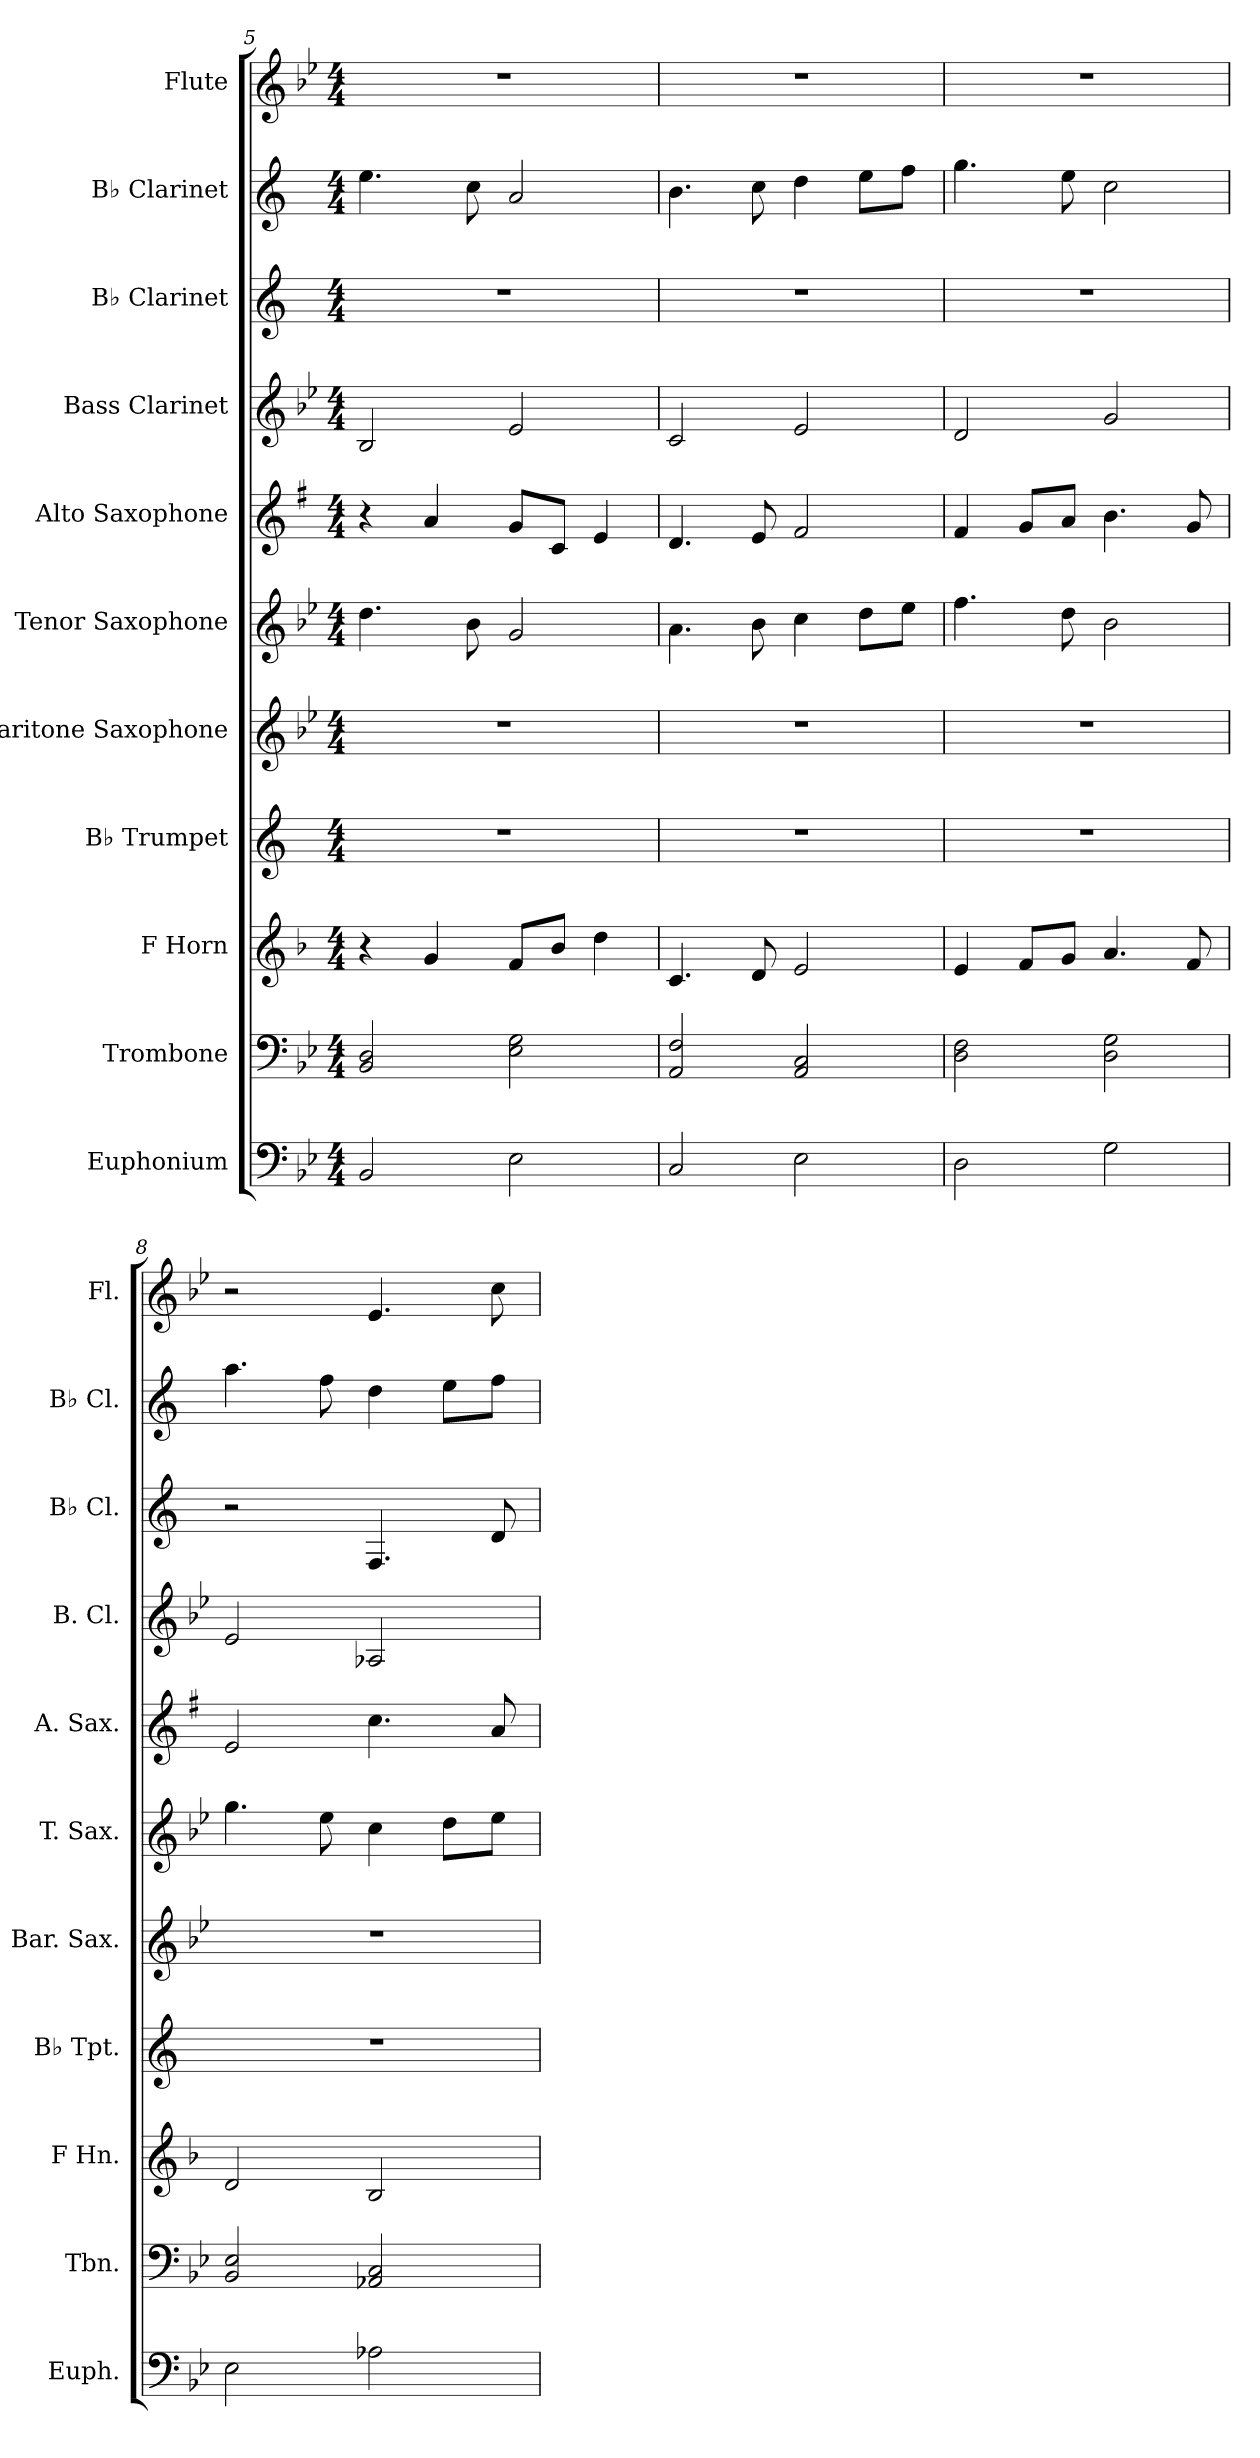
**kern	**kern	**kern	**kern	**kern	**kern	**kern	**kern	**kern	**kern	**kern
*part11	*part10	*part9	*part8	*part7	*part6	*part5	*part4	*part3	*part2	*part1
*staff11	*staff10	*staff9	*staff8	*staff7	*staff6	*staff5	*staff4	*staff3	*staff2	*staff1
*I"Euphonium	*I"Trombone	*I"F Horn	*I"B♭ Trumpet	*I"Baritone Saxophone	*I"Tenor Saxophone	*I"Alto Saxophone	*I"Bass Clarinet	*I"B♭ Clarinet	*I"B♭ Clarinet	*I"Flute
*I'Euph.	*I'Tbn.	*I'F Hn.	*I'B♭ Tpt.	*I'Bar. Sax.	*I'T. Sax.	*I'A. Sax.	*I'B. Cl.	*I'B♭ Cl.	*I'B♭ Cl.	*I'Fl.
*clefF4	*clefF4	*clefG2	*clefG2	*clefG2	*clefG2	*clefG2	*clefG2	*clefG2	*clefG2	*clefG2
*	*	*ITrd4c7	*ITrd1c2	*ITrd12c21	*ITrd8c14	*ITrd5c9	*ITrd8c14	*ITrd1c2	*ITrd1c2	*
*k[b-e-]	*k[b-e-]	*k[b-e-]	*k[b-e-]	*k[b-e-]	*k[b-e-]	*k[b-e-]	*k[b-e-]	*k[b-e-]	*k[b-e-]	*k[b-e-]
*M4/4	*M4/4	*M4/4	*M4/4	*M4/4	*M4/4	*M4/4	*M4/4	*M4/4	*M4/4	*M4/4
=5	=5	=5	=5	=5	=5	=5	=5	=5	=5	=5
2BB-/	2BB-/ 2D/	4r	1r	1r	4.d\	4r	2BB-/	1r	4.dd\	1r
.	.	4c/	.	.	.	4c/	.	.	.	.
.	.	.	.	.	8B-\	.	.	.	8b-\	.
2E-\	2E-\ 2G\	8B-/L	.	.	2G/	8B-/L	2E-/	.	2g/	.
.	.	8e-/J	.	.	.	8E-/J	.	.	.	.
.	.	4g\	.	.	.	4G/	.	.	.	.
=6	=6	=6	=6	=6	=6	=6	=6	=6	=6	=6
2C/	2AA/ 2F/	4.F/	1r	1r	4.A\	4.F/	2C/	1r	4.a\	1r
.	.	8G/	.	.	8B-\	8G/	.	.	8b-\	.
2E-\	2AA/ 2C/	2A/	.	.	4c\	2A/	2E-/	.	4cc\	.
.	.	.	.	.	8d\L	.	.	.	8dd\L	.
.	.	.	.	.	8e-\J	.	.	.	8ee-\J	.
!!LO:PB:g=z
=7	=7	=7	=7	=7	=7	=7	=7	=7	=7	=7
2D\	2D\ 2F\	4A/	1r	1r	4.f\	4A/	2D/	1r	4.ff\	1r
.	.	8B-/L	.	.	.	8B-/L	.	.	.	.
.	.	8c/J	.	.	8d\	8c/J	.	.	8dd\	.
2G\	2D\ 2G\	4.d/	.	.	2B-\	4.d\	2G/	.	2b-\	.
.	.	8B-/	.	.	.	8B-/	.	.	.	.
=8	=8	=8	=8	=8	=8	=8	=8	=8	=8	=8
2E-\	2BB-/ 2E-/	2G/	1r	1r	4.g\	2G/	2E-/	2r	4.gg\	2r
.	.	.	.	.	8e-\	.	.	.	8ee-\	.
2A-X\	2AA-X/ 2C/	2E-/	.	.	4c\	4.e-\	2AA-X/	4.E-/	4cc\	4.e-/
.	.	.	.	.	8d\L	.	.	.	8dd\L	.
.	.	.	.	.	8e-\J	8c/	.	8c/	8ee-\J	8cc\
=	=	=	=	=	=	=	=	=	=	=
*-	*-	*-	*-	*-	*-	*-	*-	*-	*-	*-
